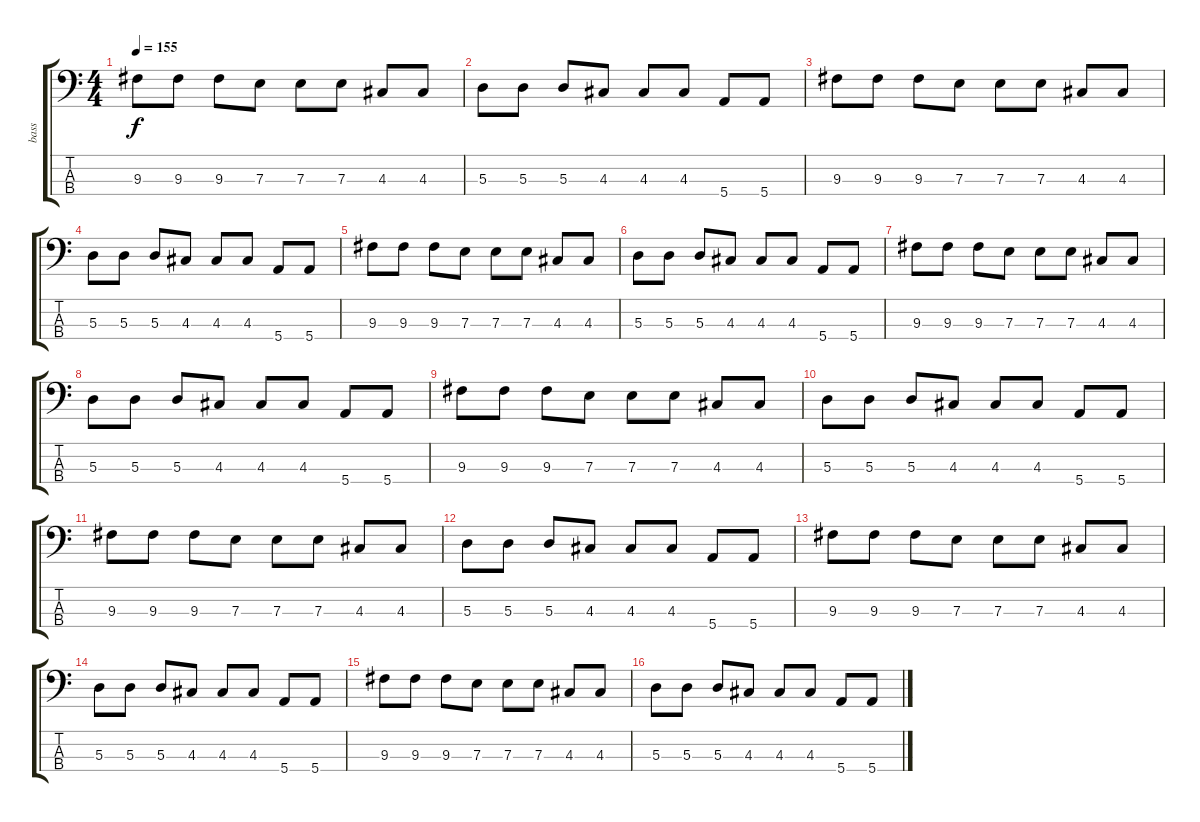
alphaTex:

\track ("bass" "bass") {instrument electricbassfinger}
\staff {score tabs}
\tuning (G2 D2 A1 E1) {hide}
\ts (4 4)
\tempo 155
\clef f4
\ks c
9.3.8{dy f instrument electricbassfinger} 9.3.8 9.3.8 7.3.8 7.3.8 7.3.8 4.3.8 4.3.8 |
5.3.8 5.3.8 5.3.8 4.3.8 4.3.8 4.3.8 5.4.8 5.4.8 |
9.3.8 9.3.8 9.3.8 7.3.8 7.3.8 7.3.8 4.3.8 4.3.8 |
5.3.8 5.3.8 5.3.8 4.3.8 4.3.8 4.3.8 5.4.8 5.4.8 |
9.3.8 9.3.8 9.3.8 7.3.8 7.3.8 7.3.8 4.3.8 4.3.8 |
5.3.8 5.3.8 5.3.8 4.3.8 4.3.8 4.3.8 5.4.8 5.4.8 |
9.3.8 9.3.8 9.3.8 7.3.8 7.3.8 7.3.8 4.3.8 4.3.8 |
5.3.8 5.3.8 5.3.8 4.3.8 4.3.8 4.3.8 5.4.8 5.4.8 |
9.3.8 9.3.8 9.3.8 7.3.8 7.3.8 7.3.8 4.3.8 4.3.8 |
5.3.8 5.3.8 5.3.8 4.3.8 4.3.8 4.3.8 5.4.8 5.4.8 |
9.3.8 9.3.8 9.3.8 7.3.8 7.3.8 7.3.8 4.3.8 4.3.8 |
5.3.8 5.3.8 5.3.8 4.3.8 4.3.8 4.3.8 5.4.8 5.4.8 |
9.3.8 9.3.8 9.3.8 7.3.8 7.3.8 7.3.8 4.3.8 4.3.8 |
5.3.8 5.3.8 5.3.8 4.3.8 4.3.8 4.3.8 5.4.8 5.4.8 |
9.3.8 9.3.8 9.3.8 7.3.8 7.3.8 7.3.8 4.3.8 4.3.8 |
5.3.8 5.3.8 5.3.8 4.3.8 4.3.8 4.3.8 5.4.8 5.4.8
